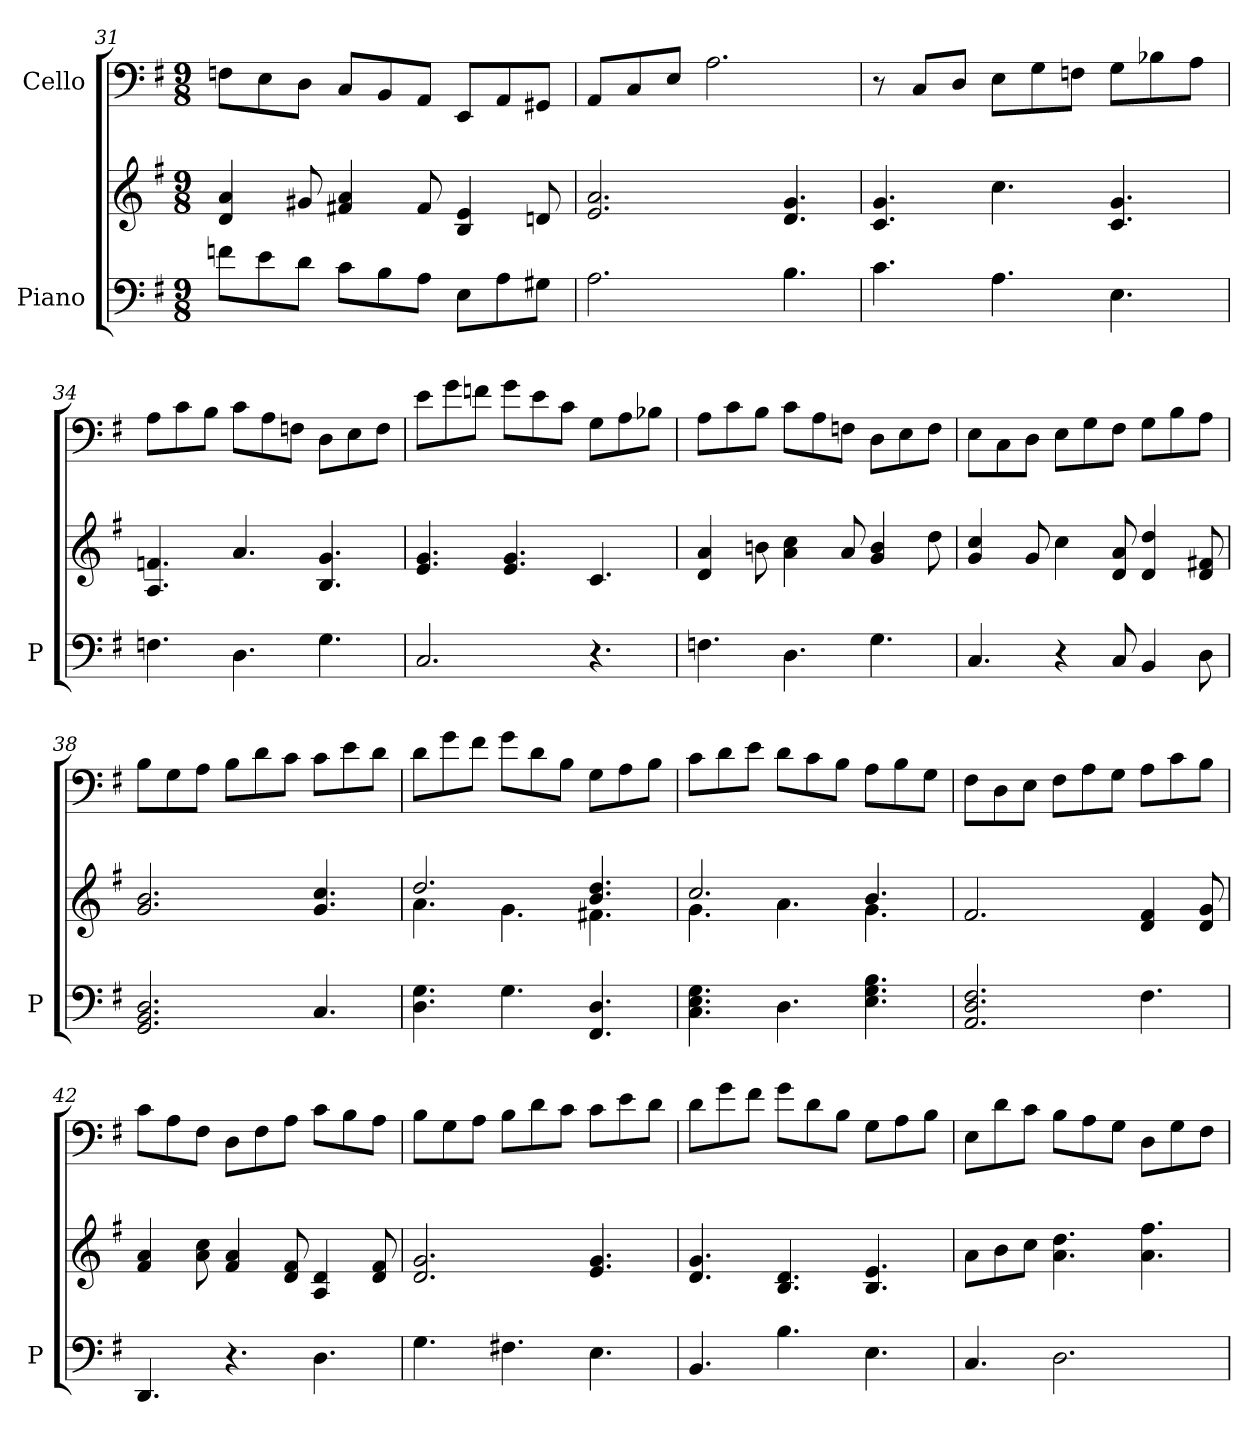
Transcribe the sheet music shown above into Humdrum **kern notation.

**kern	**kern	**kern
*part2	*part2	*part1
*staff3	*staff2	*staff1
*I"Piano	*	*I"Cello
*I'P	*	*
*clefF4	*clefG2	*clefF4
*k[f#]	*k[f#]	*k[f#]
*M9/8	*M9/8	*M9/8
=31	=31	=31
8fn\L	4d/ 4a/	8Fn\L
8e\	.	8E\
8d\J	8g#X/	8D\J
8c\L	4f#X/ 4a/	8C/L
8B\	.	8BB/
8A\J	8f#/	8AA/J
8E\L	4B/ 4e/	8EE/L
8A\	.	8AA/
8G#X\J	8dn/	8GG#X/J
=32	=32	=32
2.A\	2.e/ 2.a/	8AA/L
.	.	8C/
.	.	8E/J
.	.	2.A\
4.B\	4.d/ 4.g/	.
=33	=33	=33
4.c\	4.c/ 4.g/	8r
.	.	8C/L
.	.	8D/J
4.A\	4.cc\	8E\L
.	.	8G\
.	.	8Fn\J
4.E\	4.c/ 4.g/	8G\L
.	.	8B-X\
.	.	8A\J
!!LO:LB:g=z
=34	=34	=34
4.Fn\	4.A/ 4.fn/	8A\L
.	.	8c\
.	.	8B\J
4.D\	4.a/	8c\L
.	.	8A\
.	.	8Fn\J
4.G\	4.B/ 4.g/	8D\L
.	.	8E\
.	.	8F\J
=35	=35	=35
2.C/	4.e/ 4.g/	8e\L
.	.	8g\
.	.	8fn\J
.	4.e/ 4.g/	8g\L
.	.	8e\
.	.	8c\J
4.r	4.c/	8G\L
.	.	8A\
.	.	8B-X\J
=36	=36	=36
4.Fn\	4d/ 4a/	8A\L
.	.	8c\
.	8bn\	8B\J
4.D\	4a\ 4cc\	8c\L
.	.	8A\
.	8a/	8Fn\J
4.G\	4g/ 4b/	8D\L
.	.	8E\
.	8dd\	8F\J
=37	=37	=37
4.C/	4g/ 4cc/	8E\L
.	.	8C\
.	8g/	8D\J
4r	4cc\	8E\L
.	.	8G\
8C/	8d/ 8a/	8F#\J
4BB/	4d/ 4dd/	8G\L
.	.	8B\
8D\	8d/ 8f#X/	8A\J
=38	=38	=38
2.GG/ 2.BB/ 2.D/	2.g/ 2.b/	8B\L
.	.	8G\
.	.	8A\J
.	.	8B\L
.	.	8d\
.	.	8c\J
4.C/	4.g/ 4.cc/	8c\L
.	.	8e\
.	.	8d\J
!!LO:LB:g=z
=39	=39	=39
*	*^	*
4.D\ 4.G\	2.dd/	4.a\	8d\L
.	.	.	8g\
.	.	.	8f#\J
4.G\	.	4.g\	8g\L
.	.	.	8d\
.	.	.	8B\J
4.FF#/ 4.D/	4.b/ 4.dd/	4.f#X\	8G\L
.	.	.	8A\
.	.	.	8B\J
=40	=40	=40	=40
4.C\ 4.E\ 4.G\	2.cc/	4.g\	8c\L
.	.	.	8d\
.	.	.	8e\J
4.D\	.	4.a\	8d\L
.	.	.	8c\
.	.	.	8B\J
4.E\ 4.G\ 4.B\	4.b/	4.g\	8A\L
.	.	.	8B\
.	.	.	8G\J
*	*v	*v	*
=41	=41	=41
2.AA/ 2.D/ 2.F#/	2.f#/	8F#\L
.	.	8D\
.	.	8E\J
.	.	8F#\L
.	.	8A\
.	.	8G\J
4.F#\	4d/ 4f#/	8A\L
.	.	8c\
.	8d/ 8g/	8B\J
=42	=42	=42
4.DD/	4f#/ 4a/	8c\L
.	.	8A\
.	8a\ 8cc\	8F#\J
4.r	4f#/ 4a/	8D\L
.	.	8F#\
.	8d/ 8f#/	8A\J
4.D\	4A/ 4d/	8c\L
.	.	8B\
.	8d/ 8f#/	8A\J
=43	=43	=43
4.G\	2.d/ 2.g/	8B\L
.	.	8G\
.	.	8A\J
4.F#X\	.	8B\L
.	.	8d\
.	.	8c\J
4.E\	4.e/ 4.g/	8c\L
.	.	8e\
.	.	8d\J
!!LO:PB:g=z
=44	=44	=44
4.BB/	4.d/ 4.g/	8d\L
.	.	8g\
.	.	8f#\J
4.B\	4.B/ 4.d/	8g\L
.	.	8d\
.	.	8B\J
4.E\	4.B/ 4.e/	8G\L
.	.	8A\
.	.	8B\J
=45	=45	=45
4.C/	8a\L	8E\L
.	8b\	8d\
.	8cc\J	8c\J
2.D\	4.a\ 4.dd\	8B\L
.	.	8A\
.	.	8G\J
.	4.a\ 4.ff#\	8D\L
.	.	8G\
.	.	8F#\J
=	=	=
*-	*-	*-
